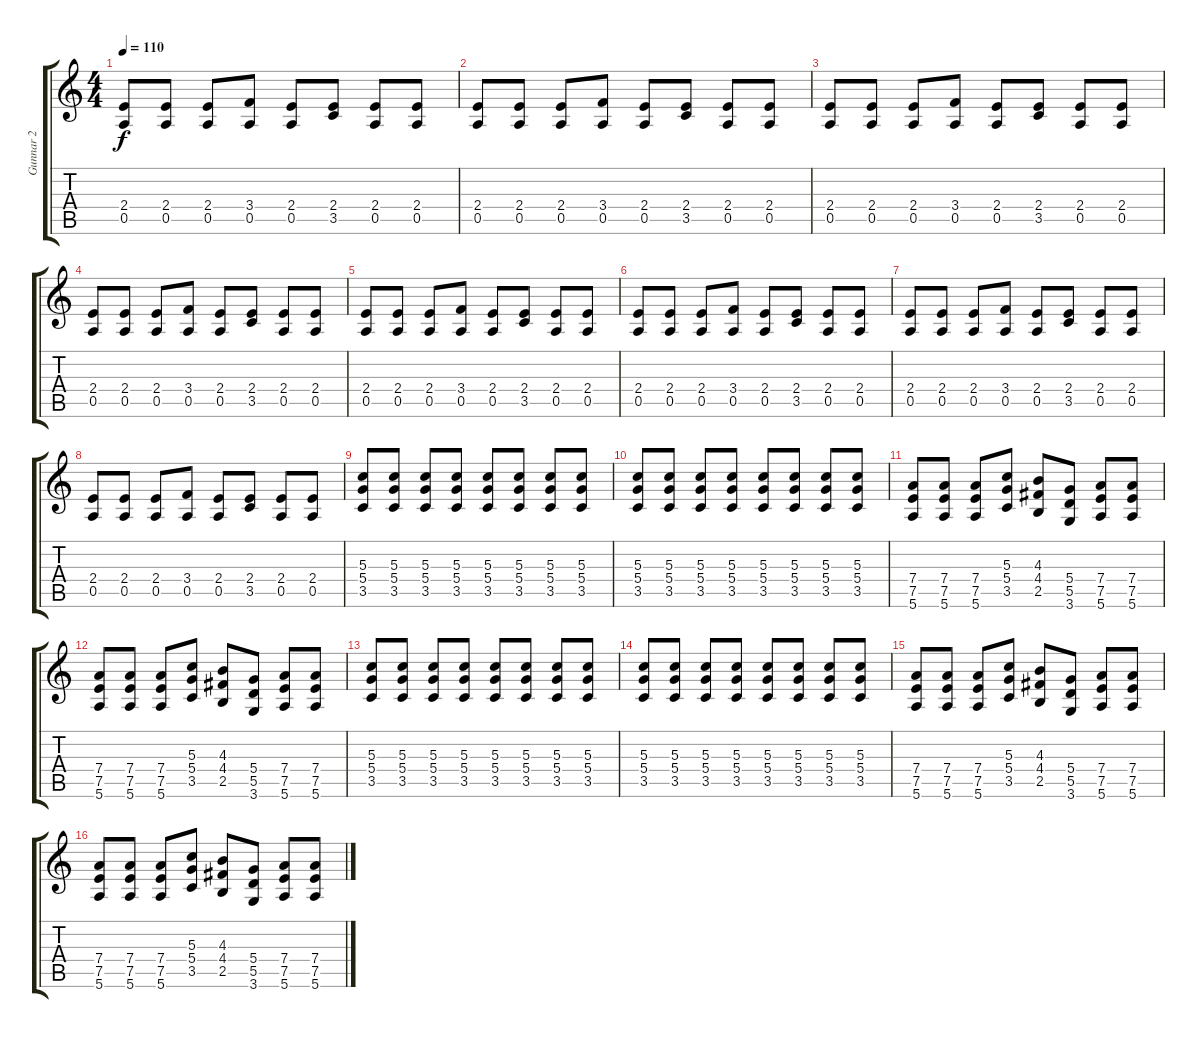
\track ("Gunnar 2" "Gunnar 2") {instrument electricguitarclean}
\staff {score tabs}
\tuning (E4 B3 G3 D3 A2 E2) {hide}
\ts (4 4)
\tempo 110
\clef g2
\ks c
(2.4 0.5).8{dy f} (2.4 0.5).8 (2.4 0.5).8 (3.4 0.5).8 (2.4 0.5).8 (2.4 3.5).8 (2.4 0.5).8 (2.4 0.5).8 |
(2.4 0.5).8 (2.4 0.5).8 (2.4 0.5).8 (3.4 0.5).8 (2.4 0.5).8 (2.4 3.5).8 (2.4 0.5).8 (2.4 0.5).8 |
(2.4 0.5).8 (2.4 0.5).8 (2.4 0.5).8 (3.4 0.5).8 (2.4 0.5).8 (2.4 3.5).8 (2.4 0.5).8 (2.4 0.5).8 |
(2.4 0.5).8 (2.4 0.5).8 (2.4 0.5).8 (3.4 0.5).8 (2.4 0.5).8 (2.4 3.5).8 (2.4 0.5).8 (2.4 0.5).8 |
(2.4 0.5).8 (2.4 0.5).8 (2.4 0.5).8 (3.4 0.5).8 (2.4 0.5).8 (2.4 3.5).8 (2.4 0.5).8 (2.4 0.5).8 |
(2.4 0.5).8 (2.4 0.5).8 (2.4 0.5).8 (3.4 0.5).8 (2.4 0.5).8 (2.4 3.5).8 (2.4 0.5).8 (2.4 0.5).8 |
(2.4 0.5).8 (2.4 0.5).8 (2.4 0.5).8 (3.4 0.5).8 (2.4 0.5).8 (2.4 3.5).8 (2.4 0.5).8 (2.4 0.5).8 |
(2.4 0.5).8 (2.4 0.5).8 (2.4 0.5).8 (3.4 0.5).8 (2.4 0.5).8 (2.4 3.5).8 (2.4 0.5).8 (2.4 0.5).8 |
(5.3 5.4 3.5).8{volume 11 balance 5 instrument distortionguitar} (5.3 5.4 3.5).8 (5.3 5.4 3.5).8 (5.3 5.4 3.5).8 (5.3 5.4 3.5).8 (5.3 5.4 3.5).8 (5.3 5.4 3.5).8 (5.3 5.4 3.5).8 |
(5.3 5.4 3.5).8 (5.3 5.4 3.5).8 (5.3 5.4 3.5).8 (5.3 5.4 3.5).8 (5.3 5.4 3.5).8 (5.3 5.4 3.5).8 (5.3 5.4 3.5).8 (5.3 5.4 3.5).8 |
(7.4 7.5 5.6).8 (7.4 7.5 5.6).8 (7.4 7.5 5.6).8 (5.3 5.4 3.5).8 (4.3 4.4 2.5).8 (5.4 5.5 3.6).8 (7.4 7.5 5.6).8 (7.4 7.5 5.6).8 |
(7.4 7.5 5.6).8 (7.4 7.5 5.6).8 (7.4 7.5 5.6).8 (5.3 5.4 3.5).8 (4.3 4.4 2.5).8 (5.4 5.5 3.6).8 (7.4 7.5 5.6).8 (7.4 7.5 5.6).8 |
(5.3 5.4 3.5).8 (5.3 5.4 3.5).8 (5.3 5.4 3.5).8 (5.3 5.4 3.5).8 (5.3 5.4 3.5).8 (5.3 5.4 3.5).8 (5.3 5.4 3.5).8 (5.3 5.4 3.5).8 |
(5.3 5.4 3.5).8 (5.3 5.4 3.5).8 (5.3 5.4 3.5).8 (5.3 5.4 3.5).8 (5.3 5.4 3.5).8 (5.3 5.4 3.5).8 (5.3 5.4 3.5).8 (5.3 5.4 3.5).8 |
(7.4 7.5 5.6).8 (7.4 7.5 5.6).8 (7.4 7.5 5.6).8 (5.3 5.4 3.5).8 (4.3 4.4 2.5).8 (5.4 5.5 3.6).8 (7.4 7.5 5.6).8 (7.4 7.5 5.6).8 |
(7.4 7.5 5.6).8 (7.4 7.5 5.6).8 (7.4 7.5 5.6).8 (5.3 5.4 3.5).8 (4.3 4.4 2.5).8 (5.4 5.5 3.6).8 (7.4 7.5 5.6).8 (7.4 7.5 5.6).8
